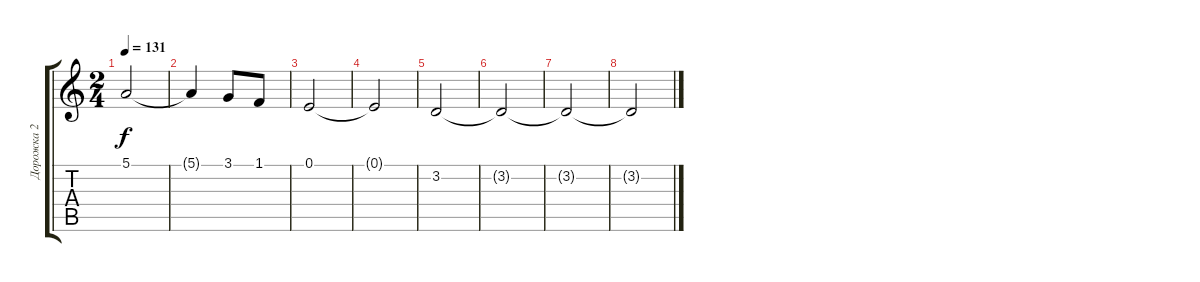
\track ("Дорожка 2" "Дорожка 2") {instrument stringensemble1}
\staff {score tabs}
\tuning (E4 B3 G3 D3 A2 E2) {hide}
\ts (2 4)
\tempo 131
\clef g2
\ks c
5.1.2{dy f} |
5.1{t}.4 3.1.8 1.1.8 |
0.1.2 |
0.1{t}.2 |
3.2.2 |
3.2{t}.2 |
3.2{t}.2 |
3.2{t}.2
